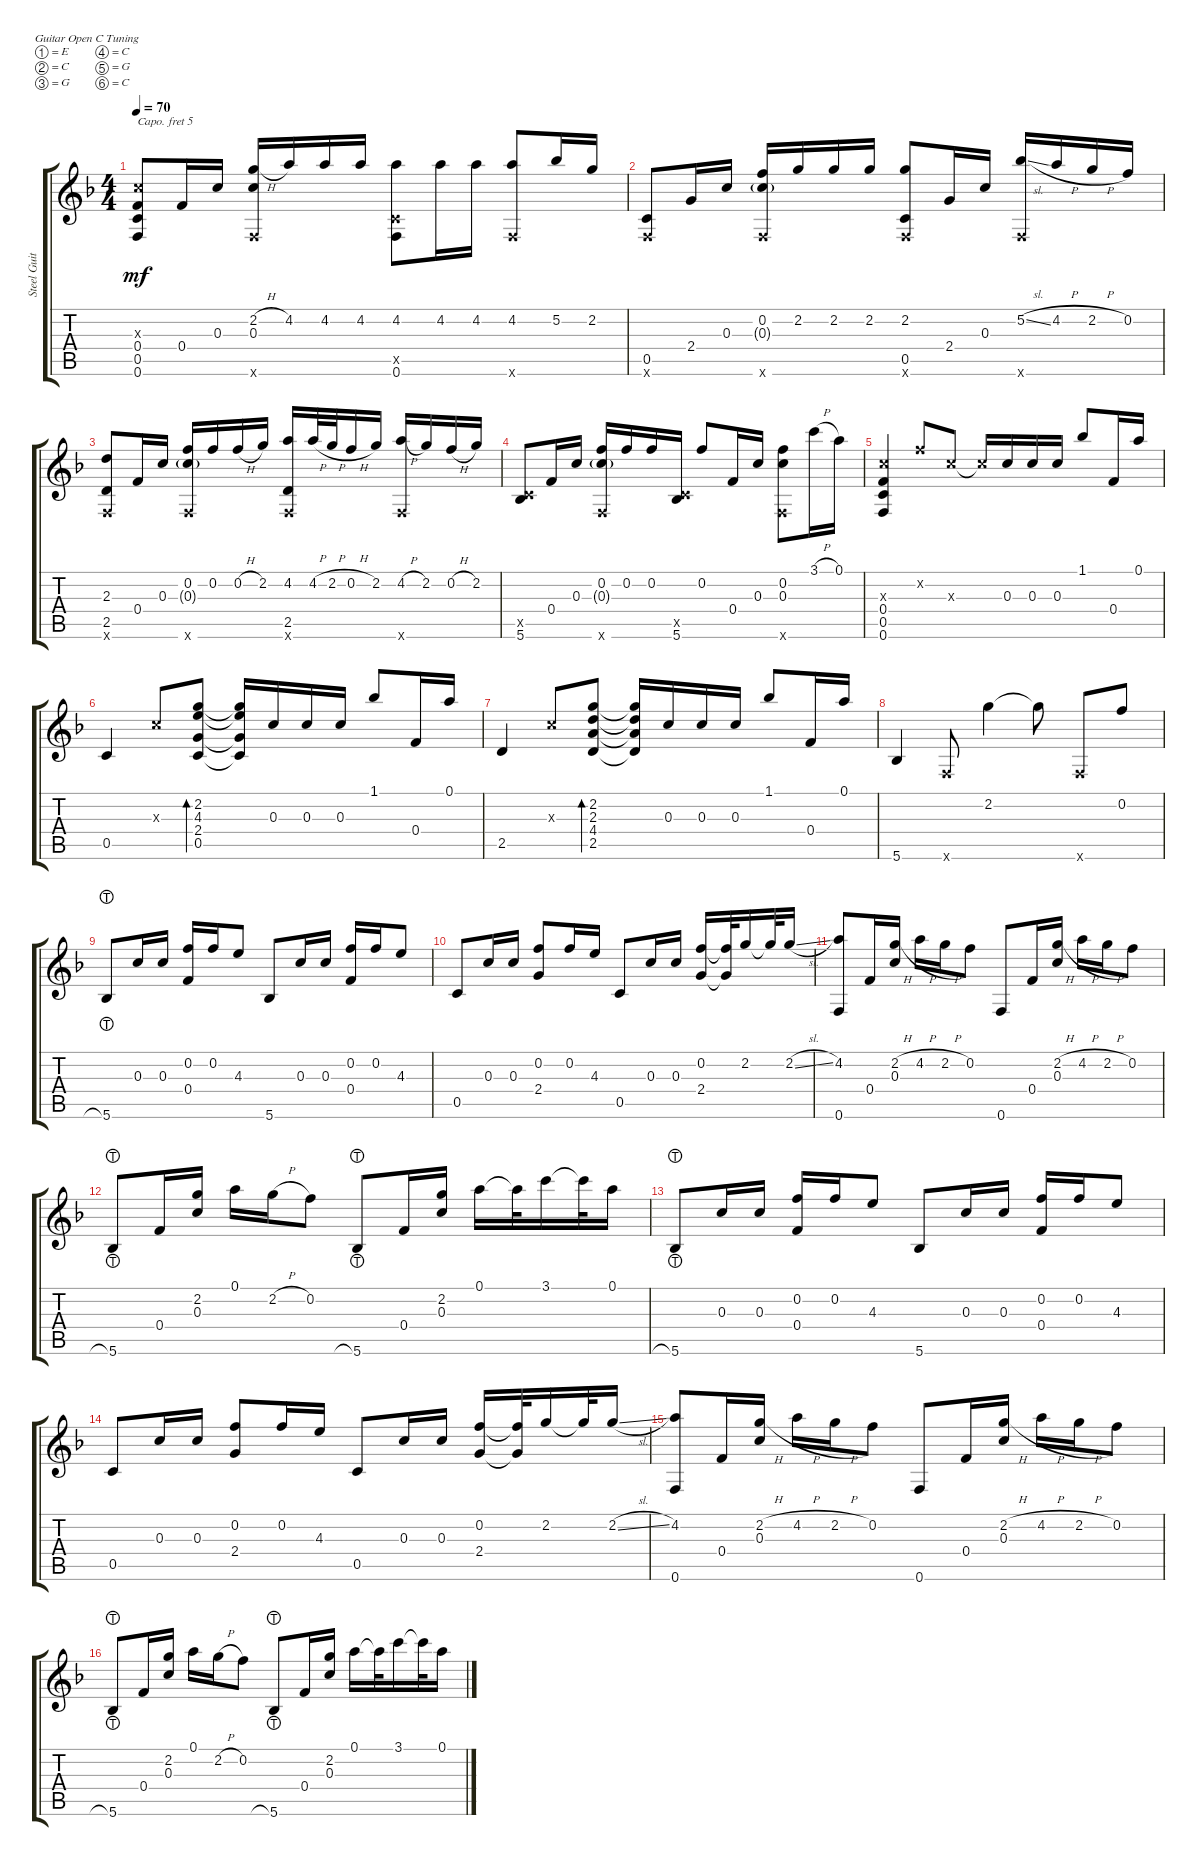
\defaultSystemsLayout 4
\bracketExtendMode groupsimilarinstruments
\otherSystemsTrackNameOrientation horizontal
\track ("Steel Guitar" "Steel Guit") {instrument acousticguitarsteel}
\staff {score tabs}
\capo 5
\tuning (E4 C4 G3 C3 G2 C2)
\ts (4 4)
\tempo 70
\clef g2
\ks f
(0.6{acc forcenatural} 0.5{acc forcenatural} 0.4{acc forcenatural} 0.3{x acc forcenatural}).8{dy mf beam Up} 0.4{acc forcenatural}.16{beam Up} 0.3{acc forcenatural}.16{beam Up} (2.2{h acc forcenatural} 0.3{acc forcenatural} 0.6{x acc forcenatural}).16{beam Up} 4.2{acc forcenatural}.16{beam Up} 4.2{acc forcenatural}.16{beam Up} 4.2{acc forcenatural}.16{beam Up} (4.2{acc forcenatural} 0.6{acc forcenatural} 0.5{x acc forcenatural}).8{beam Down} 4.2{acc forcenatural}.16{beam Down} 4.2{acc forcenatural}.16{beam Down} (4.2{acc forcenatural} 0.6{x acc forcenatural}).8{beam Up} 5.2{acc forcenatural}.16{beam Up} 2.2{acc forcenatural}.16{beam Up} |
(0.5{acc forcenatural} 0.6{x acc forcenatural}).8{beam Up} 2.4{acc forcenatural}.16{beam Up} 0.3{acc forcenatural}.16{beam Up} (0.2{acc forcenatural} 0.6{x acc forcenatural} 0.3{g acc forcenatural}).16{beam Up} 2.2{acc forcenatural}.16{beam Up} 2.2{acc forcenatural}.16{beam Up} 2.2{acc forcenatural}.16{beam Up} (2.2{acc forcenatural} 0.5{acc forcenatural} 0.6{x acc forcenatural}).8{beam Up} 2.4{acc forcenatural}.16{beam Up} 0.3{acc forcenatural}.16{beam Up} (5.2{sl acc forcenatural} 0.6{x acc forcenatural}).16{beam Up} 4.2{h acc forcenatural}.16{beam Up} 2.2{h acc forcenatural}.16{beam Up} 0.2{acc forcenatural}.16{beam Up} |
(2.3{acc forcenatural} 2.5{acc forcenatural} 0.6{x acc forcenatural}).8{beam Up} 0.4{acc forcenatural}.16{beam Up} 0.3{acc forcenatural}.16{beam Up} (0.2{acc forcenatural} 0.6{x acc forcenatural} 0.3{g acc forcenatural}).16{beam Up} 0.2{acc forcenatural}.16{beam Up} 0.2{h acc forcenatural}.16{beam Up} 2.2{acc forcenatural}.16{beam Up} (4.2{acc forcenatural} 2.5{acc forcenatural} 0.6{x acc forcenatural}).16{beam Up} 4.2{h acc forcenatural}.32{beam Up} 2.2{h acc forcenatural}.32{beam Up} 0.2{h acc forcenatural}.16{beam Up} 2.2{acc forcenatural}.16{beam Up} (4.2{h acc forcenatural} 0.6{x acc forcenatural}).16{beam Up} 2.2{acc forcenatural}.16{beam Up} 0.2{h acc forcenatural}.16{beam Up} 2.2{acc forcenatural}.16{beam Up} |
(5.6{acc forcenatural} 0.5{x acc forcenatural}).8{beam Up} 0.4{acc forcenatural}.16{beam Up} 0.3{acc forcenatural}.16{beam Up} (0.2{acc forcenatural} 0.6{x acc forcenatural} 0.3{g acc forcenatural}).16{beam Up} 0.2{acc forcenatural}.16{beam Up} 0.2{acc forcenatural}.16{beam Up} (5.6{acc forcenatural} 0.5{x acc forcenatural}).16{beam Up} 0.2{acc forcenatural}.8{beam Up} 0.4{acc forcenatural}.16{beam Up} 0.3{acc forcenatural}.16{beam Up} (0.2{acc forcenatural} 0.3{acc forcenatural} 0.6{x acc forcenatural}).8{beam Down} 3.1{h acc forcenatural}.16{beam Down} 0.1{acc forcenatural}.16{beam Down} |
(0.6{acc forcenatural} 0.5{acc forcenatural} 0.3{x acc forcenatural} 0.4{acc forcenatural}).4{beam Up} 0.2{x acc forcenatural}.8{beam Up} 0.3{x acc forcenatural}.8{beam Up} 0.3{x t acc forcenatural}.16{beam Up} 0.3{acc forcenatural}.16{beam Up} 0.3{acc forcenatural}.16{beam Up} 0.3{acc forcenatural}.16{beam Up} 1.1{acc forcenatural}.8{beam Up} 0.4{acc forcenatural}.16{beam Up} 0.1{acc forcenatural}.16{beam Up} |
0.5{acc forcenatural}.4{beam Up} 0.3{x acc forcenatural}.8{beam Up} (0.5{acc forcenatural} 2.4{acc forcenatural} 4.3{acc forcenatural} 2.2{acc forcenatural}).8{bd 114 beam Up} (0.5{t acc forcenatural} 2.4{t acc forcenatural} 4.3{t acc forcenatural} 2.2{t acc forcenatural}).16{beam Up} 0.3{acc forcenatural}.16{beam Up} 0.3{acc forcenatural}.16{beam Up} 0.3{acc forcenatural}.16{beam Up} 1.1{acc forcenatural}.8{beam Up} 0.4{acc forcenatural}.16{beam Up} 0.1{acc forcenatural}.16{beam Up} |
2.5{acc forcenatural}.4{beam Up} 0.3{x acc forcenatural}.8{beam Up} (2.2{acc forcenatural} 2.3{acc forcenatural} 4.4{acc forcenatural} 2.5{acc forcenatural}).8{bd 114 beam Up} (2.2{t acc forcenatural} 2.3{t acc forcenatural} 4.4{t acc forcenatural} 2.5{t acc forcenatural}).16{beam Up} 0.3{acc forcenatural}.16{beam Up} 0.3{acc forcenatural}.16{beam Up} 0.3{acc forcenatural}.16{beam Up} 1.1{acc forcenatural}.8{beam Up} 0.4{acc forcenatural}.16{beam Up} 0.1{acc forcenatural}.16{beam Up} |
5.6{acc forcenatural}.4{beam Up} 0.6{x acc forcenatural}.8{beam Up} 2.2{acc forcenatural}.4{beam Down} 2.2{t acc forcenatural}.8{beam Down} 0.6{x acc forcenatural}.8{beam Up} 0.2{acc forcenatural}.8{beam Up} |
5.6{lht acc forcenatural}.8{beam Up} 0.3{acc forcenatural}.16{beam Up} 0.3{acc forcenatural}.16{beam Up} (0.2{acc forcenatural} 0.4{acc forcenatural}).16{beam Up} 0.2{acc forcenatural}.16{beam Up} 4.3{acc forcenatural}.8{beam Up} 5.6{acc forcenatural}.8{beam Up} 0.3{acc forcenatural}.16{beam Up} 0.3{acc forcenatural}.16{beam Up} (0.2{acc forcenatural} 0.4{acc forcenatural}).16{beam Up} 0.2{acc forcenatural}.16{beam Up} 4.3{acc forcenatural}.8{beam Up} |
0.5{acc forcenatural}.8{beam Up} 0.3{acc forcenatural}.16{beam Up} 0.3{acc forcenatural}.16{beam Up} (0.2{acc forcenatural} 2.4{acc forcenatural}).8{beam Up} 0.2{acc forcenatural}.16{beam Up} 4.3{acc forcenatural}.16{beam Up} 0.5{acc forcenatural}.8{beam Up} 0.3{acc forcenatural}.16{beam Up} 0.3{acc forcenatural}.16{beam Up} (0.2{acc forcenatural} 2.4{acc forcenatural}).16{beam Up} (0.2{t acc forcenatural} 2.4{t acc forcenatural}).32{beam Up} 2.2{acc forcenatural}.16{beam Up} 2.2{t acc forcenatural}.32{beam Up} 2.2{sl acc forcenatural}.16{beam Up} |
(4.2{acc forcenatural} 0.6{acc forcenatural}).8{beam Up} 0.4{acc forcenatural}.16{beam Up} (2.2{h acc forcenatural} 0.3{acc forcenatural}).16{beam Up} 4.2{h acc forcenatural}.16{beam Down} 2.2{h acc forcenatural}.16{beam Down} 0.2{acc forcenatural}.8{beam Down} 0.6{acc forcenatural}.8{beam Up} 0.4{acc forcenatural}.16{beam Up} (2.2{h acc forcenatural} 0.3{acc forcenatural}).16{beam Up} 4.2{h acc forcenatural}.16{beam Down} 2.2{h acc forcenatural}.16{beam Down} 0.2{acc forcenatural}.8{beam Down} |
5.6{lht acc forcenatural}.8{beam Up} 0.4{acc forcenatural}.16{beam Up} (0.3{acc forcenatural} 2.2{acc forcenatural}).16{beam Up} 0.1{acc forcenatural}.16{beam Down} 2.2{h acc forcenatural}.16{beam Down} 0.2{acc forcenatural}.8{beam Down} 5.6{lht acc forcenatural}.8{beam Up} 0.4{acc forcenatural}.16{beam Up} (0.3{acc forcenatural} 2.2{acc forcenatural}).16{beam Up} 0.1{acc forcenatural}.16{beam Down} 0.1{t acc forcenatural}.32{beam Down} 3.1{acc forcenatural}.16{beam Down} 3.1{t acc forcenatural}.32{beam Down} 0.1{acc forcenatural}.16{beam Down} |
5.6{lht acc forcenatural}.8{beam Up} 0.3{acc forcenatural}.16{beam Up} 0.3{acc forcenatural}.16{beam Up} (0.2{acc forcenatural} 0.4{acc forcenatural}).16{beam Up} 0.2{acc forcenatural}.16{beam Up} 4.3{acc forcenatural}.8{beam Up} 5.6{acc forcenatural}.8{beam Up} 0.3{acc forcenatural}.16{beam Up} 0.3{acc forcenatural}.16{beam Up} (0.2{acc forcenatural} 0.4{acc forcenatural}).16{beam Up} 0.2{acc forcenatural}.16{beam Up} 4.3{acc forcenatural}.8{beam Up} |
0.5{acc forcenatural}.8{beam Up} 0.3{acc forcenatural}.16{beam Up} 0.3{acc forcenatural}.16{beam Up} (0.2{acc forcenatural} 2.4{acc forcenatural}).8{beam Up} 0.2{acc forcenatural}.16{beam Up} 4.3{acc forcenatural}.16{beam Up} 0.5{acc forcenatural}.8{beam Up} 0.3{acc forcenatural}.16{beam Up} 0.3{acc forcenatural}.16{beam Up} (0.2{acc forcenatural} 2.4{acc forcenatural}).16{beam Up} (0.2{t acc forcenatural} 2.4{t acc forcenatural}).32{beam Up} 2.2{acc forcenatural}.16{beam Up} 2.2{t acc forcenatural}.32{beam Up} 2.2{sl acc forcenatural}.16{beam Up} |
(4.2{acc forcenatural} 0.6{acc forcenatural}).8{beam Up} 0.4{acc forcenatural}.16{beam Up} (2.2{h acc forcenatural} 0.3{acc forcenatural}).16{beam Up} 4.2{h acc forcenatural}.16{beam Down} 2.2{h acc forcenatural}.16{beam Down} 0.2{acc forcenatural}.8{beam Down} 0.6{acc forcenatural}.8{beam Up} 0.4{acc forcenatural}.16{beam Up} (2.2{h acc forcenatural} 0.3{acc forcenatural}).16{beam Up} 4.2{h acc forcenatural}.16{beam Down} 2.2{h acc forcenatural}.16{beam Down} 0.2{acc forcenatural}.8{beam Down} |
5.6{lht acc forcenatural}.8{beam Up} 0.4{acc forcenatural}.16{beam Up} (0.3{acc forcenatural} 2.2{acc forcenatural}).16{beam Up} 0.1{acc forcenatural}.16{beam Down} 2.2{h acc forcenatural}.16{beam Down} 0.2{acc forcenatural}.8{beam Down} 5.6{lht acc forcenatural}.8{beam Up} 0.4{acc forcenatural}.16{beam Up} (0.3{acc forcenatural} 2.2{acc forcenatural}).16{beam Up} 0.1{acc forcenatural}.16{beam Down} 0.1{t acc forcenatural}.32{beam Down} 3.1{acc forcenatural}.16{beam Down} 3.1{t acc forcenatural}.32{beam Down} 0.1{acc forcenatural}.16{beam Down}
